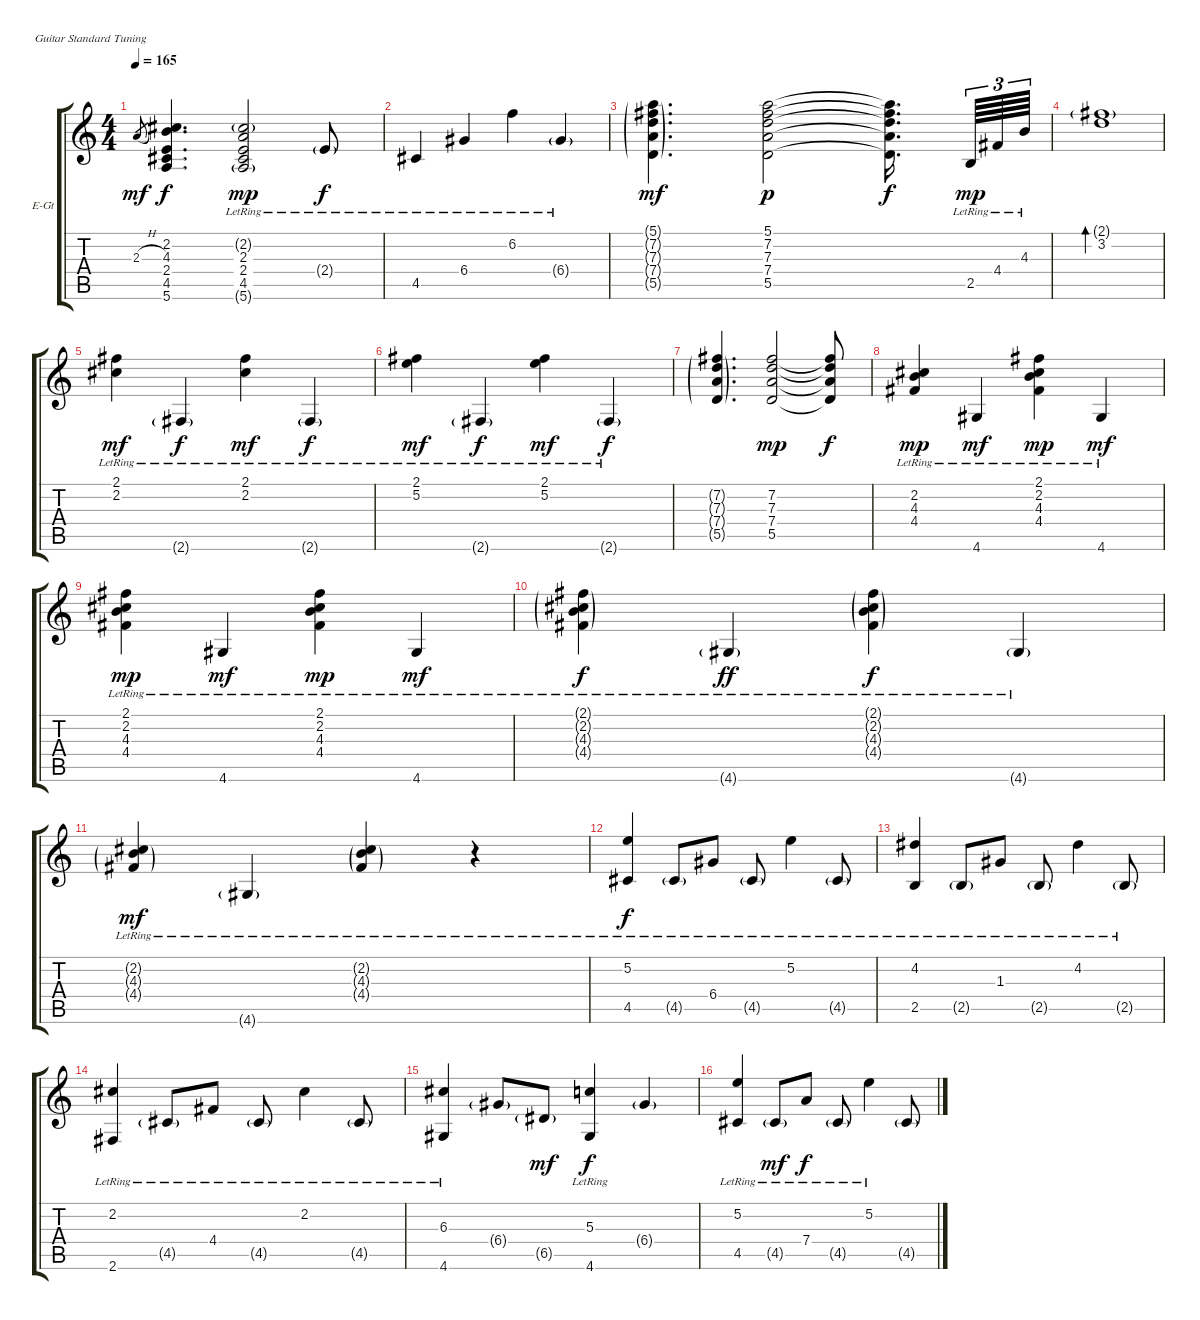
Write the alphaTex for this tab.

\defaultSystemsLayout 4
\bracketExtendMode groupsimilarinstruments
\firstSystemTrackNameOrientation horizontal
\otherSystemsTrackNameOrientation horizontal
\track ("Electric Guitar" "E-Gt") {instrument electricguitarclean}
\staff {score tabs}
\tuning (E4 B3 G3 D3 A2 E2)
\ts (4 4)
\tempo 165
\clef g2
\ks c
2.3{h}.8{gr dy mf} (2.2 4.3 2.4 4.5 5.6).4{d dy f} (2.2{g lr} 2.3{lr} 2.4 4.5{lr} 5.6{g lr}).2{dy mp} 2.4{g lr}.8{dy f} |
4.5{lr}.4 6.4{lr}.4 6.2{lr}.4 6.4{g lr}.4 |
(5.1{g} 7.2{g} 7.3{g} 7.4{g} 5.5{g}).4{d dy mf} (5.1 7.2 7.3 7.4 5.5).2{dy p} (5.1{t} 7.2{t} 7.3{t} 7.4{t} 5.5{t}).16{d dy f} 2.5{lr}.64{tu (3 2) dy mp} 4.4{lr}.64{tu (3 2)} 4.3{lr}.64{tu (3 2)} |
(2.1{g} 3.2).1{bd 30} |
(2.1{lr} 2.2{lr}).4{dy mf} 2.6{g lr}.4{dy f} (2.1{lr} 2.2{lr}).4{dy mf} 2.6{g lr}.4{dy f} |
(2.1{lr} 5.2{lr}).4{dy mf} 2.6{g lr}.4{dy f} (2.1{lr} 5.2{lr}).4{dy mf} 2.6{g lr}.4{dy f} |
(7.2{g} 7.3{g} 7.4{g} 5.5{g}).4{d} (7.2 7.3 7.4 5.5).2{dy mp} (7.2{t} 7.3{t} 7.4{t} 5.5{t}).8{dy f} |
(2.2{lr} 4.3{lr} 4.4{lr}).4{dy mp} 4.6{lr}.4{dy mf} (2.1{lr} 2.2{lr} 4.3{lr} 4.4{lr}).4{dy mp} 4.6{lr}.4{dy mf} |
(2.1 2.2{lr} 4.3{lr} 4.4{lr}).4{dy mp} 4.6{lr}.4{dy mf} (2.1 2.2{lr} 4.3{lr} 4.4{lr}).4{dy mp} 4.6{lr}.4{dy mf} |
(2.1{g} 2.2{g lr} 4.3{g lr} 4.4{g lr}).4{dy f} 4.6{g lr}.4{dy ff} (2.1{g} 2.2{g lr} 4.3{g lr} 4.4{g lr}).4{dy f} 4.6{g lr}.4 |
(2.2{g lr} 4.3{g lr} 4.4{g lr}).4{dy mf} 4.6{g lr}.4 (2.2{g lr} 4.3{g lr} 4.4{g lr}).4 r.4 |
(5.2{lr} 4.5).4{dy f} 4.5{g lr}.8 6.4{lr}.8 4.5{g lr}.8 5.2{lr}.4 4.5{g lr}.8 |
(4.2{lr} 2.5{lr}).4 2.5{g lr}.8 1.3{lr}.8 2.5{g lr}.8 4.2{lr}.4 2.5{g lr}.8 |
(2.2{lr} 2.6{lr}).4 4.5{g lr}.8 4.4{lr}.8 4.5{g lr}.8 2.2{lr}.4 4.5{g lr}.8 |
(6.3{lr} 4.6{lr}).4 6.4{g}.8 6.5{g}.8{dy mf} (5.3{lr} 4.6{lr}).4{dy f} 6.4{g}.4 |
(5.2{lr} 4.5{lr}).4 4.5{g lr}.8{dy mf} 7.4{lr}.8{dy f} 4.5{g lr}.8 5.2{lr}.4 4.5{g}.8
